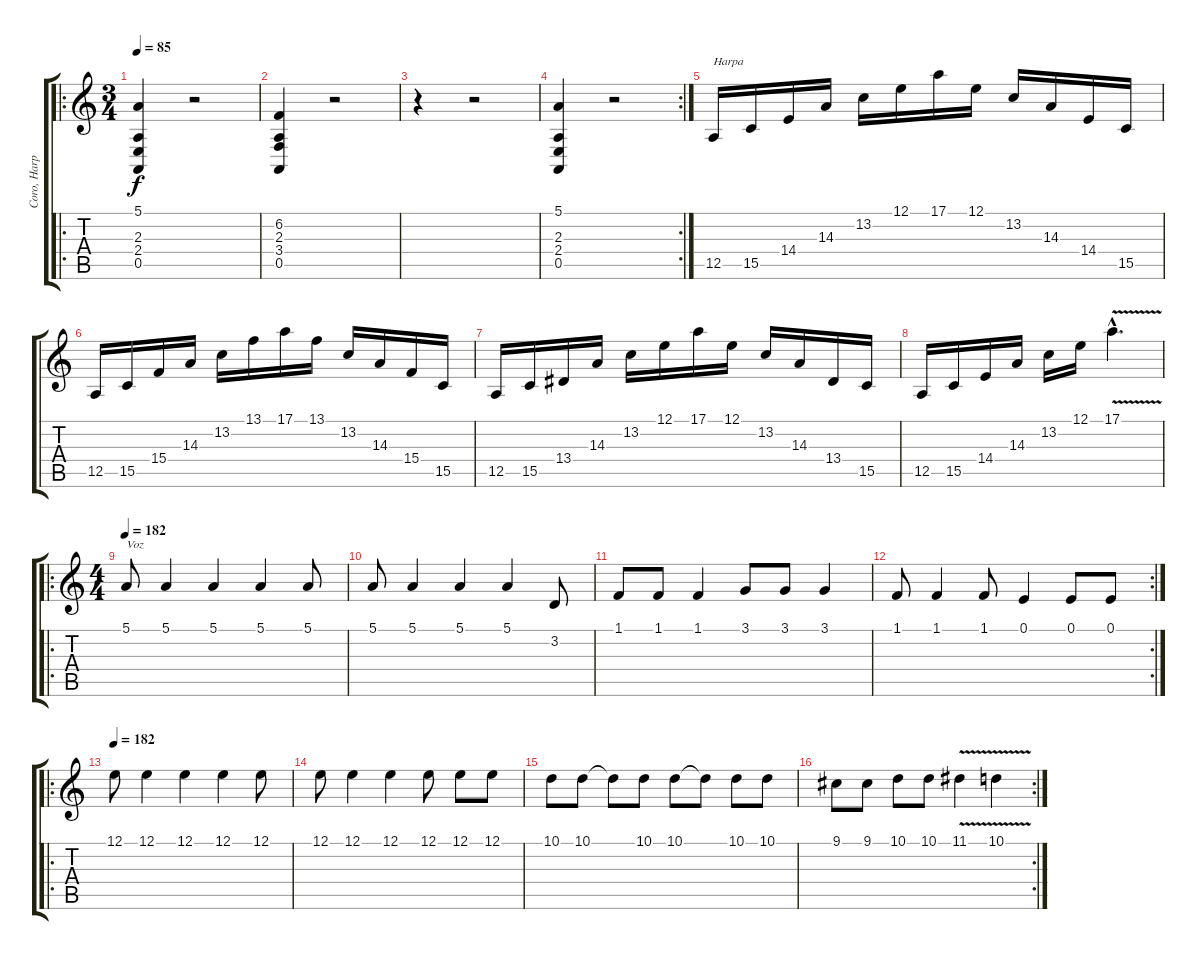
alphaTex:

\track ("Coro, Harpa y Voz" "Coro, Harp") {instrument violin}
\staff {score tabs}
\tuning (E4 B3 G3 D3 A2 E2) {hide}
\ro
\ts (3 4)
\tempo 85
\clef g2
\ks c
(5.1 2.3 2.4 0.5).4{dy f volume 12 instrument choiraahs} r.2 |
(6.2 2.3 3.4 0.5).4 r.2 |
r.4 r.2 |
\rc 2
(5.1 2.3 2.4 0.5).4 r.2 |
12.5.16{txt "Harpa" volume 9 balance 11 instrument orchestralharp} 15.5.16 14.4.16 14.3.16 13.2.16 12.1.16 17.1.16 12.1.16 13.2.16 14.3.16 14.4.16 15.5.16 |
12.5.16 15.5.16 15.4.16 14.3.16 13.2.16 13.1.16 17.1.16 13.1.16 13.2.16 14.3.16 15.4.16 15.5.16 |
12.5.16 15.5.16 13.4.16 14.3.16 13.2.16 12.1.16 17.1.16 12.1.16 13.2.16 14.3.16 13.4.16 15.5.16 |
12.5.16{instrument orchestralharp} 15.5.16 14.4.16 14.3.16 13.2.16 12.1.16 17.1{v hac}.4{d volume 16 balance 8 instrument violin} |
\ro
\ts (4 4)
\tempo 182
5.1.8{txt "Voz" volume 16 balance 8 instrument violin} 5.1.4 5.1.4 5.1.4 5.1.8 |
5.1.8 5.1.4 5.1.4 5.1.4 3.2.8 |
1.1.8 1.1.8 1.1.4 3.1.8 3.1.8 3.1.4 |
\rc 2
1.1.8 1.1.4 1.1.8 0.1.4 0.1.8 0.1.8 |
\ro
\tempo 182
12.1.8 12.1.4 12.1.4 12.1.4 12.1.8 |
12.1.8 12.1.4 12.1.4 12.1.8 12.1.8 12.1.8 |
10.1.8 10.1.8 10.1{t}.8 10.1.8 10.1.8 10.1{t}.8 10.1.8 10.1.8 |
\rc 2
9.1.8 9.1.8 10.1.8 10.1.8 11.1{v}.4 10.1{v}.4
